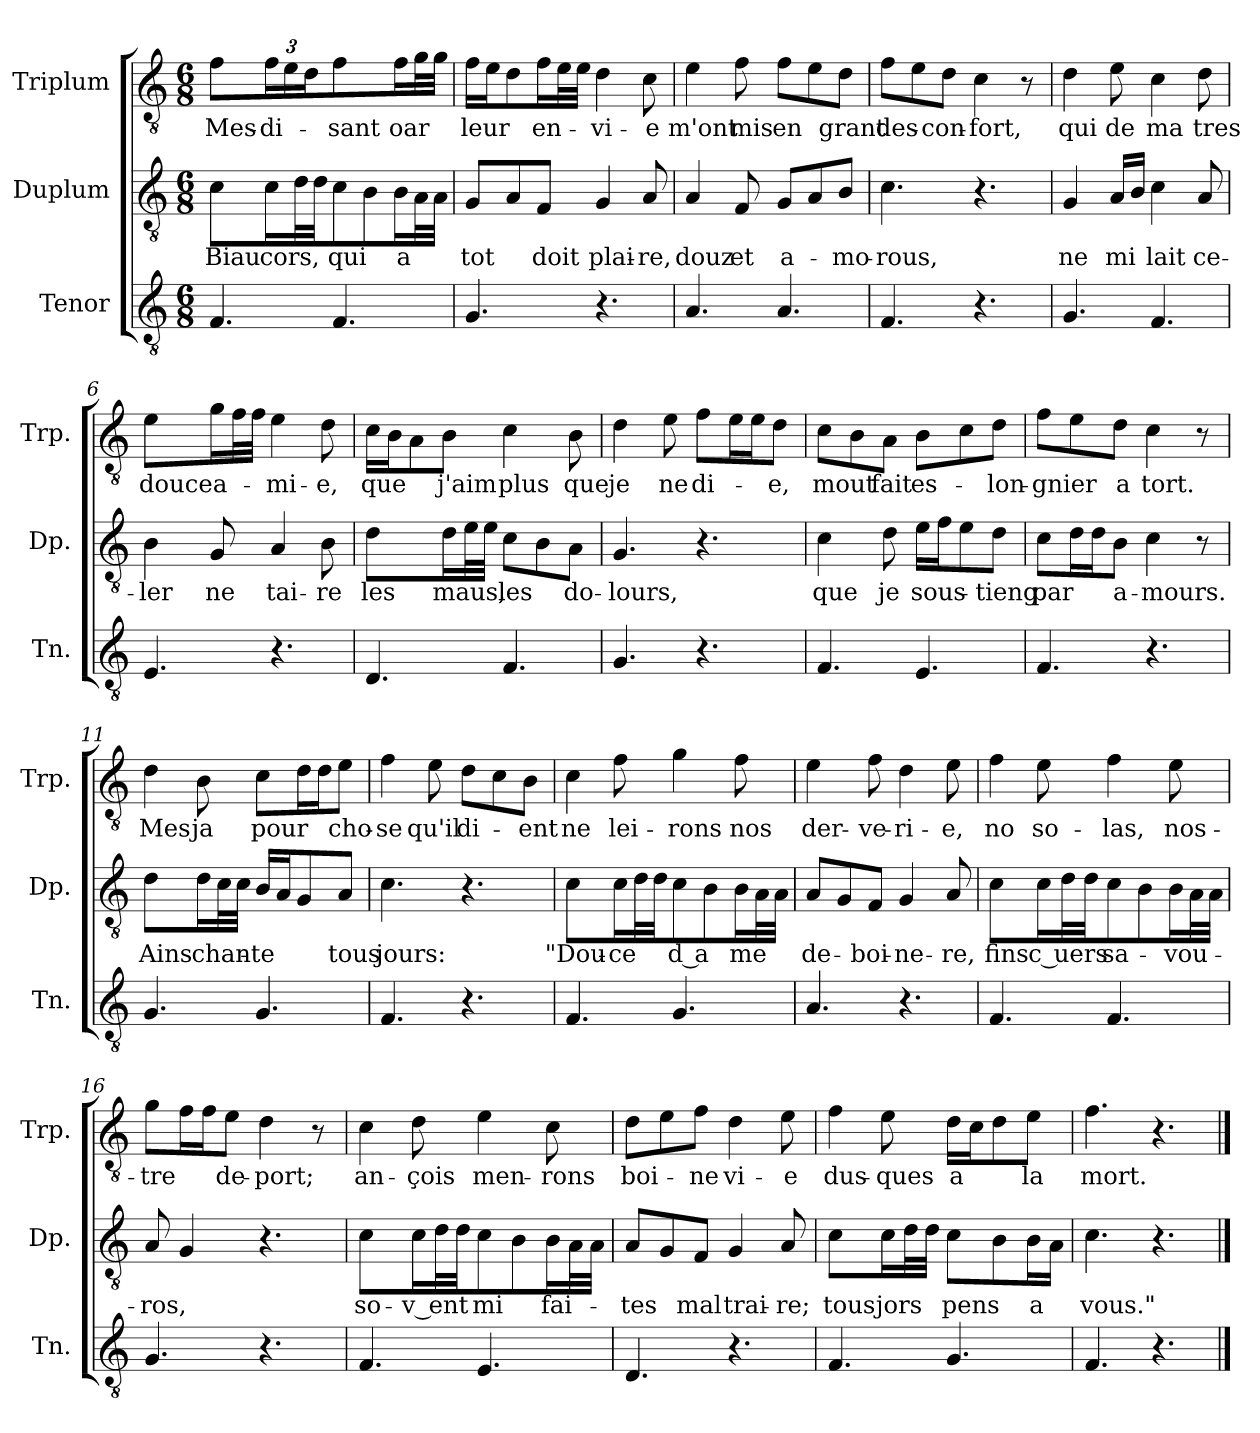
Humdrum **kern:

**kern	**kern	**text	**kern	**text
*part3	*part2	*part2	*part1	*part1
*staff3	*staff2	*staff2	*staff1	*staff1
*I"Tenor	*I"Duplum	*	*I"Triplum	*
*I'Tn.	*I'Dp.	*	*I'Trp.	*
*clefGv2	*clefGv2	*	*clefGv2	*
*k[]	*k[]	*	*k[]	*
*M6/8	*M6/8	*	*M6/8	*
=1	=1	=1	=1	=1
!	!	!LO:LY:b	!	!LO:LY:b
4.F/	4c\	Biau	4f\	Mes-
!	!	!LO:LY:b	!	!
*	*	*	*Xbrackettup	*
!	!	!	!	!LO:LY:b
.	16c\LL	cors,	24f\LL	-di-
.	.	.	24e\	.
*	*tremolo	*	*	*
.	32d\	.	.	.
.	.	.	24d\JJ	.
.	32d\JJJ	.	.	.
*	*Xtremolo	*	*	*
!	!	!LO:LY:b	!	!LO:LY:b
4.F/	8c\L	qui	4f\	-sant
.	8B\	.	.	.
!	!	!LO:LY:b	!	!LO:LY:b
.	16B\L	a	16f\LL	oar
*	*tremolo	*	*	*
*	*	*	*tremolo	*
.	32A\	.	32g\	.
.	32A\JJJ	.	32g\JJJ	.
*	*	*	*Xtremolo	*
*	*Xtremolo	*	*	*
=2	=2	=2	=2	=2
!	!	!LO:LY:b	!	!LO:LY:b
4.G/	8G/L	tot	16f\LL	leur
.	.	.	16e\J	.
.	8A/	.	8d\	.
!	!	!LO:LY:b	!	!LO:LY:b
.	8F/J	doit	16f\L	en-
*	*	*	*tremolo	*
.	.	.	32e\	.
.	.	.	32e\JJJ	.
*	*	*	*Xtremolo	*
!	!	!LO:LY:b	!	!LO:LY:b
4.r	4G/	plai-	4d\	-vi-
!	!	!LO:LY:b	!	!LO:LY:b
.	8A/	-re,	8c\	-e
=3	=3	=3	=3	=3
!	!	!LO:LY:b	!	!LO:LY:b
4.A/	4A/	douz	4e\	m'ont
!	!	!LO:LY:b	!	!LO:LY:b
.	8F/	et	8f\	mis
!	!	!LO:LY:b	!	!LO:LY:b
4.A/	8G/L	a-	8f\L	en
.	8A/	.	8e\	.
!	!	!LO:LY:b	!	!LO:LY:b
.	8B/J	-mo-	8d\J	grant
=4	=4	=4	=4	=4
!	!	!LO:LY:b	!	!LO:LY:b
4.F/	4.c\	-rous,	8f\L	des-
.	.	.	8e\	.
!	!	!	!	!LO:LY:b
.	.	.	8d\J	-con-
!	!	!	!	!LO:LY:b
4.r	4.r	.	4c\	-fort,
.	.	.	8r	.
=5	=5	=5	=5	=5
!	!	!LO:LY:b	!	!LO:LY:b
4.G/	4G/	ne	4d\	qui
!	!	!LO:LY:b	!	!LO:LY:b
.	16A/LL	mi	8e\	de
.	16B/JJ	.	.	.
!	!	!LO:LY:b	!	!LO:LY:b
4.F/	4c\	lait	4c\	ma
!	!	!LO:LY:b	!	!LO:LY:b
.	8A/	ce-	8d\	tres
!!LO:LB:g=z
=6	=6	=6	=6	=6
!	!	!LO:LY:b	!	!LO:LY:b
4.E/	4B\	-ler	4e\	douce
!	!	!LO:LY:b	!	!LO:LY:b
.	8G/	ne	16g\LL	a-
*	*	*	*tremolo	*
.	.	.	32f\	.
.	.	.	32f\JJJ	.
*	*	*	*Xtremolo	*
!	!	!LO:LY:b	!	!LO:LY:b
4.r	4A/	tai-	4e\	-mi-
!	!	!LO:LY:b	!	!LO:LY:b
.	8B\	-re	8d\	-e,
=7	=7	=7	=7	=7
!	!	!LO:LY:b	!	!LO:LY:b
4.D/	4d\	les	16c\LL	que
.	.	.	16B\J	.
.	.	.	8A\	.
!	!	!LO:LY:b	!	!LO:LY:b
.	16d\LL	maus,	8B\J	j'aim
*	*tremolo	*	*	*
.	32e\	.	.	.
.	32e\JJJ	.	.	.
*	*Xtremolo	*	*	*
!	!	!LO:LY:b	!	!LO:LY:b
4.F/	8c\L	les	4c\	plus
.	8B\	.	.	.
!	!	!LO:LY:b	!	!LO:LY:b
.	8A\J	do-	8B\	que
=8	=8	=8	=8	=8
!	!	!LO:LY:b	!	!LO:LY:b
4.G/	4.G/	-lours,	4d\	je
!	!	!	!	!LO:LY:b
.	.	.	8e\	ne
!	!	!	!	!LO:LY:b
4.r	4.r	.	8f\L	di-
*	*	*	*tremolo	*
.	.	.	16e\	.
.	.	.	16e\	.
*	*	*	*Xtremolo	*
!	!	!	!	!LO:LY:b
.	.	.	8d\J	-e,
=9	=9	=9	=9	=9
!	!	!LO:LY:b	!	!LO:LY:b
4.F/	4c\	que	8c\L	mout
.	.	.	8B\	.
!	!	!LO:LY:b	!	!LO:LY:b
.	8d\	je	8A\J	fait
!	!	!LO:LY:b	!	!LO:LY:b
4.E/	16e\LL	sous-	8B\L	es-
.	16f\J	.	.	.
.	8e\	.	8c\	.
!	!	!LO:LY:b	!	!LO:LY:b
.	8d\J	-tieng	8d\J	-lon-
=10	=10	=10	=10	=10
!	!	!LO:LY:b	!	!LO:LY:b
4.F/	8c\L	par	8f\L	-gnier
*	*tremolo	*	*	*
.	16d\	.	8e\	.
.	16d\	.	.	.
*	*Xtremolo	*	*	*
!	!	!LO:LY:b	!	!LO:LY:b
.	8B\J	a-	8d\J	a
!	!	!LO:LY:b	!	!LO:LY:b
4.r	4c\	-mours.	4c\	tort.
.	8r	.	8r	.
!!LO:LB:g=z
=11	=11	=11	=11	=11
!	!	!LO:LY:b	!	!LO:LY:b
4.G/	4d\	Ains	4d\	Mes
!	!	!LO:LY:b	!	!LO:LY:b
.	16d\LL	chan-	8B\	ja
*	*tremolo	*	*	*
.	32c\	.	.	.
.	32c\JJJ	.	.	.
*	*Xtremolo	*	*	*
!	!	!LO:LY:b	!	!LO:LY:b
4.G/	16B/LL	-te	8c\L	pour
.	16A/J	.	.	.
*	*	*	*tremolo	*
.	8G/	.	16d\	.
.	.	.	16d\	.
*	*	*	*Xtremolo	*
!	!	!LO:LY:b	!	!LO:LY:b
.	8A/J	tous	8e\J	cho-
=12	=12	=12	=12	=12
!	!	!LO:LY:b	!	!LO:LY:b
4.F/	4.c\	jours:	4f\	-se
!	!	!	!	!LO:LY:b
.	.	.	8e\	qu'il
!	!	!	!	!LO:LY:b
4.r	4.r	.	8d\L	di-
.	.	.	8c\	.
!	!	!	!	!LO:LY:b
.	.	.	8B\J	-ent
=13	=13	=13	=13	=13
!	!	!LO:LY:b	!	!LO:LY:b
4.F/	4c\	"Dou-	4c\	ne
!	!	!LO:LY:b	!	!LO:LY:b
.	16c\LL	-ce	8f\	lei-
*	*tremolo	*	*	*
.	32d\	.	.	.
.	32d\JJJ	.	.	.
*	*Xtremolo	*	*	*
!	!	!LO:LY:b	!	!LO:LY:b
4.G/	8c\L	d a	4g\	-rons
.	8B\	.	.	.
!	!	!LO:LY:b	!	!LO:LY:b
.	16B\L	-me	8f\	nos
*	*tremolo	*	*	*
.	32A\	.	.	.
.	32A\JJJ	.	.	.
*	*Xtremolo	*	*	*
=14	=14	=14	=14	=14
!	!	!LO:LY:b	!	!LO:LY:b
4.A/	8A/L	de-	4e\	der-
.	8G/	.	.	.
!	!	!LO:LY:b	!	!LO:LY:b
.	8F/J	-boi-	8f\	-ve-
!	!	!LO:LY:b	!	!LO:LY:b
4.r	4G/	-ne-	4d\	-ri-
!	!	!LO:LY:b	!	!LO:LY:b
.	8A/	-re,	8e\	-e,
=15	=15	=15	=15	=15
!	!	!LO:LY:b	!	!LO:LY:b
4.F/	4c\	fins	4f\	no
!	!	!LO:LY:b	!	!LO:LY:b
.	16c\LL	c uers	8e\	so-
*	*tremolo	*	*	*
.	32d\	.	.	.
.	32d\JJJ	.	.	.
*	*Xtremolo	*	*	*
!	!	!LO:LY:b	!	!LO:LY:b
4.F/	8c\L	sa-	4f\	-las,
.	8B\	.	.	.
!	!	!LO:LY:b	!	!LO:LY:b
.	16B\L	-vou-	8e\	nos-
*	*tremolo	*	*	*
.	32A\	.	.	.
.	32A\JJJ	.	.	.
*	*Xtremolo	*	*	*
!!LO:PB:g=z
=16	=16	=16	=16	=16
!	!	!LO:LY:b	!	!LO:LY:b
4.G/	8A/	-ros,	8g\L	-tre
*	*	*	*tremolo	*
.	4G/	.	16f\	.
.	.	.	16f\	.
*	*	*	*Xtremolo	*
!	!	!	!	!LO:LY:b
.	.	.	8e\J	de-
!	!	!	!	!LO:LY:b
4.r	4.r	.	4d\	-port;
.	.	.	8r	.
=17	=17	=17	=17	=17
!	!	!LO:LY:b	!	!LO:LY:b
4.F/	4c\	so-	4c\	an-
!	!	!LO:LY:b	!	!LO:LY:b
.	16c\LL	-v ent	8d\	-çois
*	*tremolo	*	*	*
.	32d\	.	.	.
.	32d\JJJ	.	.	.
*	*Xtremolo	*	*	*
!	!	!LO:LY:b	!	!LO:LY:b
4.E/	8c\L	mi	4e\	men-
.	8B\	.	.	.
!	!	!LO:LY:b	!	!LO:LY:b
.	16B\L	fai-	8c\	-rons
*	*tremolo	*	*	*
.	32A\	.	.	.
.	32A\JJJ	.	.	.
*	*Xtremolo	*	*	*
=18	=18	=18	=18	=18
!	!	!LO:LY:b	!	!LO:LY:b
4.D/	8A/L	-tes	8d\L	boi-
.	8G/	.	8e\	.
!	!	!LO:LY:b	!	!LO:LY:b
.	8F/J	mal	8f\J	-ne
!	!	!LO:LY:b	!	!LO:LY:b
4.r	4G/	trai-	4d\	vi-
!	!	!LO:LY:b	!	!LO:LY:b
.	8A/	-re;	8e\	-e
=19	=19	=19	=19	=19
!	!	!LO:LY:b	!	!LO:LY:b
4.F/	4c\	tous	4f\	dus-
!	!	!LO:LY:b	!	!LO:LY:b
.	16c\LL	jors	8e\	-ques
*	*tremolo	*	*	*
.	32d\	.	.	.
.	32d\JJJ	.	.	.
*	*Xtremolo	*	*	*
!	!	!LO:LY:b	!	!LO:LY:b
4.G/	8c\L	pens	16d\LL	a
.	.	.	16c\J	.
.	8B\	.	8d\	.
!	!	!LO:LY:b	!	!LO:LY:b
.	16B\L	a	8e\J	la
.	16A\JJ	.	.	.
=20	=20	=20	=20	=20
!	!	!LO:LY:b	!	!LO:LY:b
4.F/	4.c\	vous."	4.f\	mort.
4.r	4.r	.	4.r	.
==	==	==	==	==
*-	*-	*-	*-	*-
